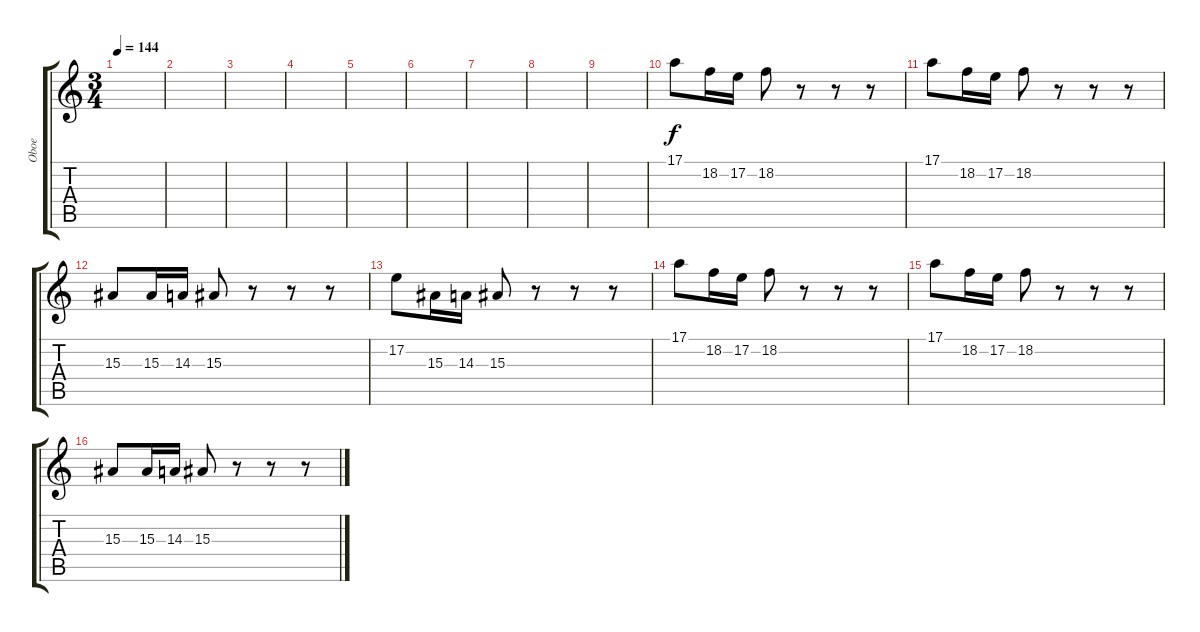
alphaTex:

\track ("Oboe" "Oboe") {instrument oboe}
\staff {score tabs}
\tuning (E4 B3 G3 D3 A2 E2) {hide}
\ts (3 4)
\tempo 144
\clef g2
\ks c
|
|
|
|
|
|
|
|
|
17.1.8 18.2.16 17.2.16 18.2.8 r.8 r.8 r.8 |
17.1.8 18.2.16 17.2.16 18.2.8 r.8 r.8 r.8 |
15.3.8 15.3.16 14.3.16 15.3.8 r.8 r.8 r.8 |
17.2.8 15.3.16 14.3.16 15.3.8 r.8 r.8 r.8 |
17.1.8 18.2.16 17.2.16 18.2.8 r.8 r.8 r.8 |
17.1.8 18.2.16 17.2.16 18.2.8 r.8 r.8 r.8 |
15.3.8 15.3.16 14.3.16 15.3.8 r.8 r.8 r.8
